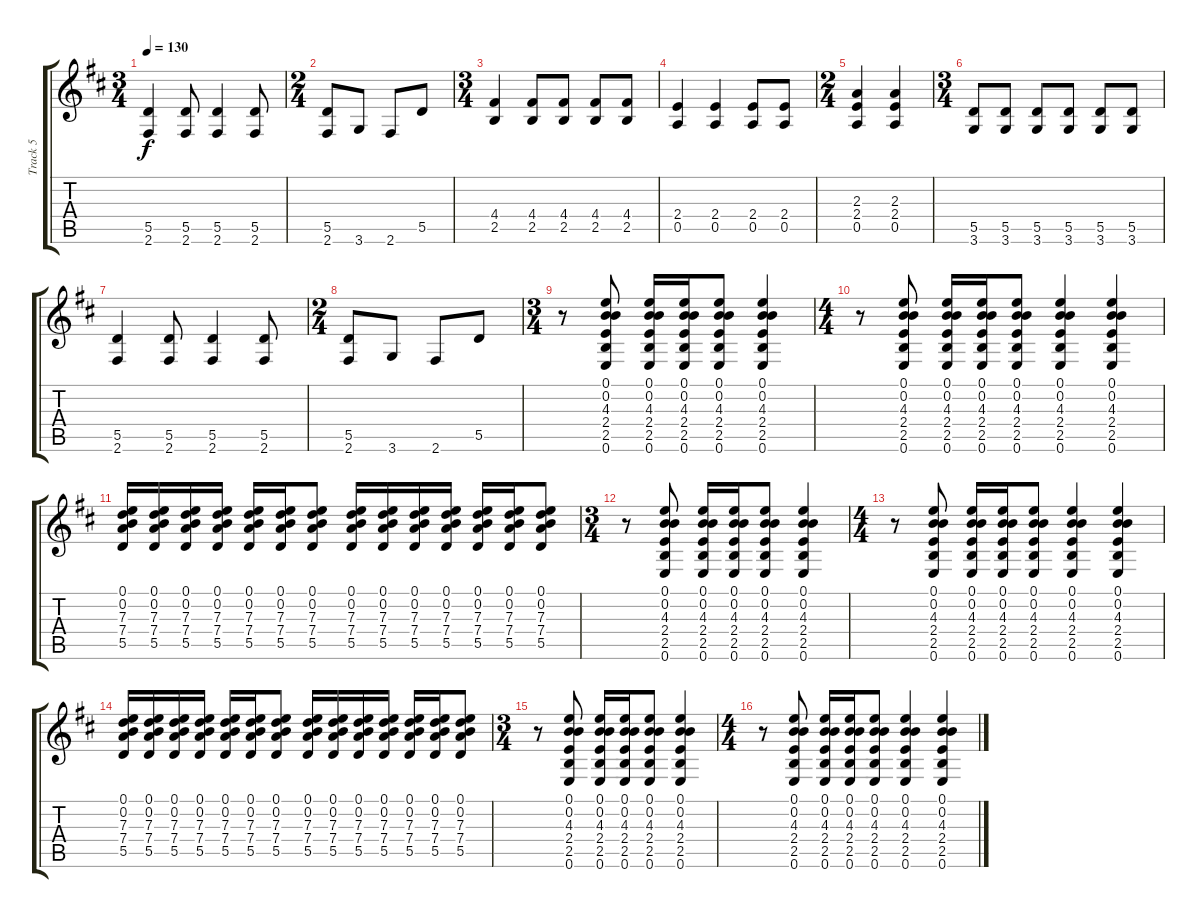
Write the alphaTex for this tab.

\track ("Track 5" "Track 5") {instrument overdrivenguitar}
\staff {score tabs}
\tuning (E4 B3 G3 D3 A2 E2) {hide}
\ts (3 4)
\tempo 130
\clef g2
\ks d
(5.5 2.6).4{dy f} (5.5 2.6).8 (5.5 2.6).4 (5.5 2.6).8 |
\ts (2 4)
(5.5 2.6).8 3.6.8 2.6.8 5.5.8 |
\ts (3 4)
(4.4 2.5).4 (4.4 2.5).8 (4.4 2.5).8 (4.4 2.5).8 (4.4 2.5).8 |
(2.4 0.5).4 (2.4 0.5).4 (2.4 0.5).8 (2.4 0.5).8 |
\ts (2 4)
(2.3 2.4 0.5).4 (2.3 2.4 0.5).4 |
\ts (3 4)
(5.5 3.6).8 (5.5 3.6).8 (5.5 3.6).8 (5.5 3.6).8 (5.5 3.6).8 (5.5 3.6).8 |
(5.5 2.6).4 (5.5 2.6).8 (5.5 2.6).4 (5.5 2.6).8 |
\ts (2 4)
(5.5 2.6).8 3.6.8 2.6.8 5.5.8 |
\ts (3 4)
r.8 (0.1 0.2 4.3 2.4 2.5 0.6).8 (0.1 0.2 4.3 2.4 2.5 0.6).16 (0.1 0.2 4.3 2.4 2.5 0.6).16 (0.1 0.2 4.3 2.4 2.5 0.6).8 (0.1 0.2 4.3 2.4 2.5 0.6).4 |
\ts (4 4)
r.8 (0.1 0.2 4.3 2.4 2.5 0.6).8 (0.1 0.2 4.3 2.4 2.5 0.6).16 (0.1 0.2 4.3 2.4 2.5 0.6).16 (0.1 0.2 4.3 2.4 2.5 0.6).8 (0.1 0.2 4.3 2.4 2.5 0.6).4 (0.1 0.2 4.3 2.4 2.5 0.6).4 |
(0.1 0.2 7.3 7.4 5.5).16 (0.1 0.2 7.3 7.4 5.5).16 (0.1 0.2 7.3 7.4 5.5).16 (0.1 0.2 7.3 7.4 5.5).16 (0.1 0.2 7.3 7.4 5.5).16 (0.1 0.2 7.3 7.4 5.5).16 (0.1 0.2 7.3 7.4 5.5).8 (0.1 0.2 7.3 7.4 5.5).16 (0.1 0.2 7.3 7.4 5.5).16 (0.1 0.2 7.3 7.4 5.5).16 (0.1 0.2 7.3 7.4 5.5).16 (0.1 0.2 7.3 7.4 5.5).16 (0.1 0.2 7.3 7.4 5.5).16 (0.1 0.2 7.3 7.4 5.5).8 |
\ts (3 4)
r.8 (0.1 0.2 4.3 2.4 2.5 0.6).8 (0.1 0.2 4.3 2.4 2.5 0.6).16 (0.1 0.2 4.3 2.4 2.5 0.6).16 (0.1 0.2 4.3 2.4 2.5 0.6).8 (0.1 0.2 4.3 2.4 2.5 0.6).4 |
\ts (4 4)
r.8 (0.1 0.2 4.3 2.4 2.5 0.6).8 (0.1 0.2 4.3 2.4 2.5 0.6).16 (0.1 0.2 4.3 2.4 2.5 0.6).16 (0.1 0.2 4.3 2.4 2.5 0.6).8 (0.1 0.2 4.3 2.4 2.5 0.6).4 (0.1 0.2 4.3 2.4 2.5 0.6).4 |
(0.1 0.2 7.3 7.4 5.5).16 (0.1 0.2 7.3 7.4 5.5).16 (0.1 0.2 7.3 7.4 5.5).16 (0.1 0.2 7.3 7.4 5.5).16 (0.1 0.2 7.3 7.4 5.5).16 (0.1 0.2 7.3 7.4 5.5).16 (0.1 0.2 7.3 7.4 5.5).8 (0.1 0.2 7.3 7.4 5.5).16 (0.1 0.2 7.3 7.4 5.5).16 (0.1 0.2 7.3 7.4 5.5).16 (0.1 0.2 7.3 7.4 5.5).16 (0.1 0.2 7.3 7.4 5.5).16 (0.1 0.2 7.3 7.4 5.5).16 (0.1 0.2 7.3 7.4 5.5).8 |
\ts (3 4)
r.8 (0.1 0.2 4.3 2.4 2.5 0.6).8 (0.1 0.2 4.3 2.4 2.5 0.6).16 (0.1 0.2 4.3 2.4 2.5 0.6).16 (0.1 0.2 4.3 2.4 2.5 0.6).8 (0.1 0.2 4.3 2.4 2.5 0.6).4 |
\ts (4 4)
r.8 (0.1 0.2 4.3 2.4 2.5 0.6).8 (0.1 0.2 4.3 2.4 2.5 0.6).16 (0.1 0.2 4.3 2.4 2.5 0.6).16 (0.1 0.2 4.3 2.4 2.5 0.6).8 (0.1 0.2 4.3 2.4 2.5 0.6).4 (0.1 0.2 4.3 2.4 2.5 0.6).4
